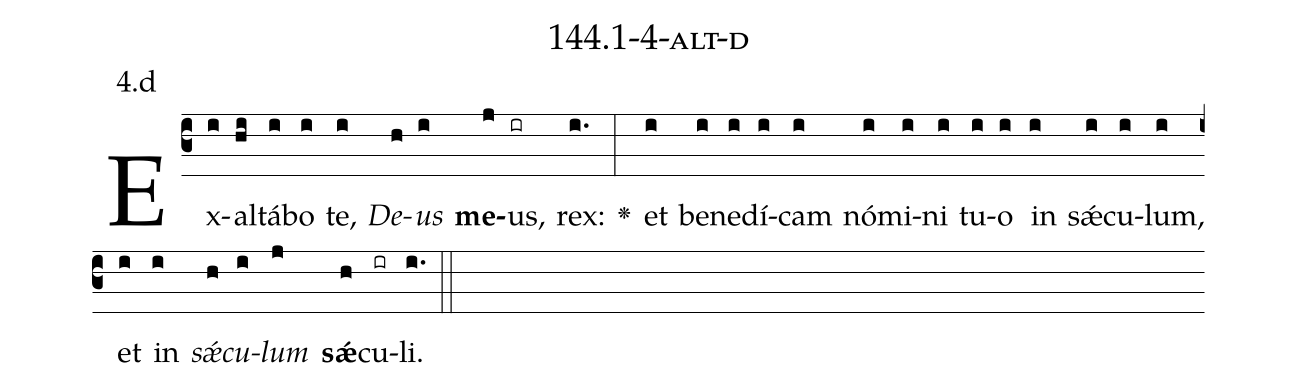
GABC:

name: 144.1-4-alt-d;
annotation: 4.d;
%%
(c3)Ex(i)al(hi)tá(i)bo(i) te,(i) <i>De</i>(h)<i>us</i>(i) <b>me</b>(j)us,(ir) rex:(i.) <v>\greheightstar</v>(:) et(i) be(i)ne(i)dí(i)cam(i) nó(i)mi(i)ni(i) tu(i)o(i) in(i) sǽ(i)cu(i)lum,(i) et(i) in(i) <i>sǽ</i>(h)<i>cu</i>(i)<i>lum</i>(j) <b>sǽ</b>(h)cu(ir)li.(i.) (::)


%E(i) u(h) o(i) u(j) a(h) e.(i.) (::)
